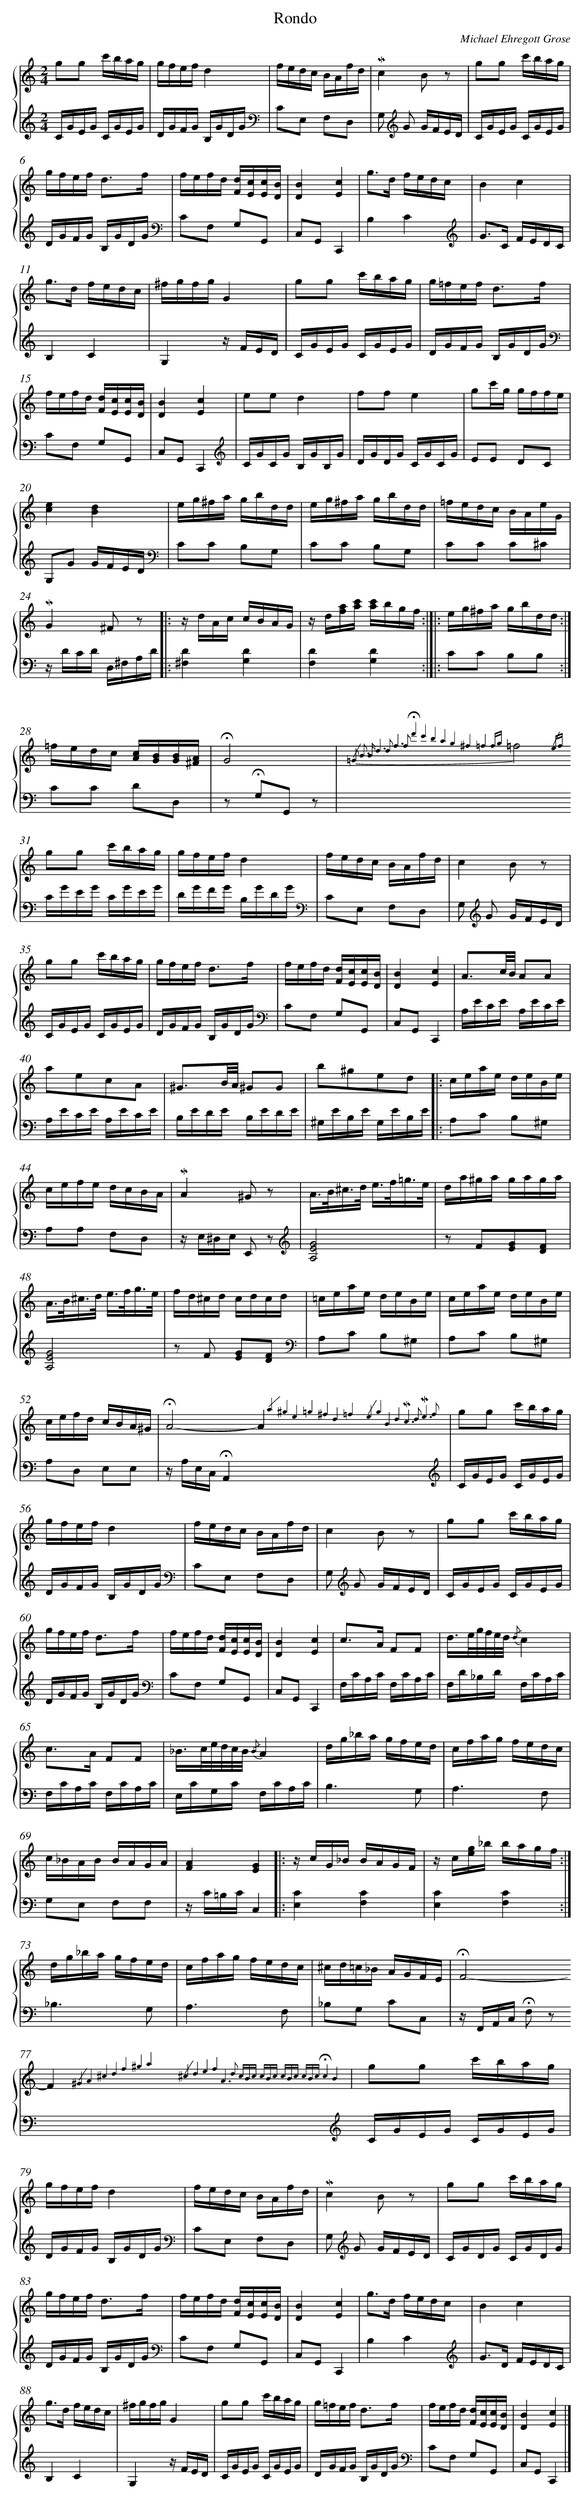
X:1
T: Rondo
C: Michael Ehregott Grose
L: 1/16
M: 2/4
%%staves {1 2}
V: 1 clef=treble
V: 2 clef=treble
K: C
[V:1] g2g2 c'bag |
[V:2] CGEG CGEG |
[V:1] gfefd4 |
[V:2] DGFG B,GDG |
[V:1] fedc BAfd |
[V:2] [K:clef=bass]C2E,2 F,2D,2 |
[V:1] !mordent!c4B2 z2 |
[V:2] G,2[K:clef=treble] G2 GFED |
[V:1] g2g2 c'bag |
[V:2] CGEG CGEG |
[V:1] gfef2< d2f |
[V:2] DGFG B,GDG |
[V:1] fefd [dF][cE][cE][BD] |
[V:2] [K:clef=bass]C2F,2 G,2G,,2 |
[V:1] [B4D4][c4E4] |
[V:2] C,2G,,2C,,4 |
[V:1] g2>d2 fedc |
[V:2] B,4C4 |
[V:1] B4c4 |
[V:2] [K:clef=treble]G2>C2 FEDC |
[V:1] g2>d2 fedc |
[V:2] B,4C4 |
[V:1] ^fgfgG4 |
[V:2] G,4z FED |
[V:1] g2g2 c'bag |
[V:2] CGEG CGEG |
[V:1] g=fef2< d2f |
[V:2] DGFG B,GDG |
[V:1] fefd [dF][cE][cE][BD] |
[V:2] [K:clef=bass]C2F,2 G,2G,,2 |
[V:1] [B4D4][c4E4] |
[V:2] C,2G,,2C,,4 |
[V:1] e2e2d4 |
[V:2] [K:clef=treble]CGCG B,GB,G |
[V:1] f2f2e4 |
[V:2] DGDG CGCG |
[V:1] g2c'g gffe |
[V:2] E2E2 D2C2 |
[V:1] [e4c4][d4B4] |
[V:2] G,2G2 GFED |
[V:1] eg^fa gbdd |
[V:2] [K:clef=bass]C2C2 B,2G,2 |
[V:1] eg^fa gbdd |
[V:2] C2C2 B,2G,2 |
[V:1] =fedc BAeG |
[V:2] C2C2 C2^C2 |
[V:1] !mordent!G4^F2 z2 ]|:
[V:2] z DCD D,^F,A,D ]|:
[V:1] z dAc cBAG |
[V:2] [D4^F,4][D4G,4] |
[V:1] z d[af][c'a] [c'a]bgf :|]|:
[V:2] [D4F,4][D4G,4] :|]|:
[V:1] eg^fa gbdd :|]
[V:2] C2C2 B,2B,2 :|]
[V:1] =fedc [cA][BG][BG][A^F] |
[V:2] C2C2 D2D,2 |
[V:1] !fermata!G8 |
[V:2] z2 !fermata!G,2G,,2 z2 |
[V:1] {/=G2 z2 B3 B d6 d2 f6 f2 !fermata!d'4 c'4 b4 a4 g4 ^f4 =f4 fg}=f8{/ef} & x8 [|]
[V:2] x8 [|]
[V:1] g2g2 c'bag |
[V:2] CGEG CGEG |
[V:1] gfefd4 |
[V:2] DGFG B,GDG |
[V:1] fedc BAfd |
[V:2] [K:clef=bass]C2E,2 F,2D,2 |
[V:1] c4B2 z2 |
[V:2] G,2[K:clef=treble] G2 GFED |
[V:1] g2g2 c'bag |
[V:2] CGEG CGEG |
[V:1] gfef2< d2f |
[V:2] DGFG B,GDG |
[V:1] fefd [dF][cE][cE][BD] |
[V:2] [K:clef=bass]C2F,2 G,2G,,2 |
[V:1] [B4D4][c4E4] |
[V:2] C,2G,,2C,,4 |
[V:1] A3c/B/ A2A2 |
[V:2] A,ECE A,ECE |
[V:1] a2e2c2A2 |
[V:2] A,ECE A,ECE |
[V:1] ^G3B/A/ ^G2G2 |
[V:2] B,EDE B,EDE |
[V:1] b2^g2e2d2 ]|:
[V:2] ^G,EB,E G,EB,E ]|:
[V:1] ceae deBe |
[V:2] A,2C2 B,2^G,2 |
[V:1] cefe dcBA |
[V:2] A,2A,2 F,2D,2 |
[V:1] !mordent!A4^G2 z2 |
[V:2] z E,^D,E, E,,2 z2 |
[V:1] A>B^c>d e>f=g3/e/ |
[V:2] [K:clef=treble][G8E8A,8] |
[V:1] da^ga gaga |
[V:2] z2 F2[G2E2][F2D2] |
[V:1] A>B^c>d e>fg3/e/ |
[V:2] [G8E8A,8] |
[V:1] fd^cd cdcd |
[V:2] z2 F2 [G2E2][F2D2] |
[V:1] =ceae deBe |
[V:2] [K:clef=bass]A,2C2 B,2^G,2 |
[V:1] ceae deBe |
[V:2] A,2C2 B,2^G,2 |
[V:1] cefd cBA^G |
[V:2] A,2D,2 E,2E,2 |
[V:1] !fermata!A8- [|]
[V:2] z A,E,C,!fermata!A,,4 [|]
[V:1] A4{/a4 ^g4 e4 =g8 ^f4 d4 =f8}x4{/e4 g4 B4 d4 !mordent!c6 d2 !mordent!e6 f2} |
[V:2] x8 |
[V:1] g2g2 c'bag |
[V:2] [K:clef=treble]CGEG CGEG |
[V:1] gfefd4 |
[V:2] DGFG B,GDG |
[V:1] fedc BAfd |
[V:2] [K:clef=bass]C2E,2 F,2D,2 |
[V:1] c4B2 z2 |
[V:2] G,2[K:clef=treble] G2 GFED |
[V:1] g2g2 c'bag |
[V:2] CGEG CGEG |
[V:1] gfef2< d2f |
[V:2] DGFG B,GDG |
[V:1] fefd [dF][cE][cE][BD] |
[V:2] [K:clef=bass]C2F,2 G,2G,,2 |
[V:1] [B4D4][c4E4] |
[V:2] C,2G,,2C,,4 |
[V:1] c2>A2 F2F2 |
[V:2] F,CA,C F,CA,C |
[V:1] d>eg/f/e/d/ {/d}c4 |
[V:2] F,D_B,D F,CA,C |
[V:1] c2>A2 F2F2 |
[V:2] F,CA,C F,CA,C |
[V:1] _B>ce/d/c/B/ {/B}A4 |
[V:2] E,CG,C F,CA,C |
[V:1] dg_ba gfed |
[V:2] B,6G,2 |
[V:1] cfag fedc |
[V:2] A,6F,2 |
[V:1] c_BAB BAGA |
[V:2] G,2E,2 F,2F,2 |
[V:1] [A4F4][G4E4] ]|:
[V:2] z C=B,CC,4 ]|:
[V:1] z cG_B BAGF |
[V:2] [C4E,4][C4F,4] |
[V:1] z c[ge]_b bagf :|]
[V:2] [C4E,4][C4F,4] :|]
[V:1] dg_ba gfed |
[V:2] _B,6G,2 |
[V:1] cfag fedc |
[V:2] A,6F,2 |
[V:1] ^cd=c_B AGFE |
[V:2] _B,2G,2 C2C,2 |
[V:1] !fermata!F8- [|]
[V:2] z F,,A,,C, !fermata!F,2 z2 [|]
[V:1] F4{/^G4 A4 ^c4 d4 f4 ^g4 a4}x4{/^c4 d4 e4 f4 A6 d2 c5/12B5/12c5/12 c5/12B5/12c5/12 cBc cBc !fermata!c8 B4} |
[V:2] x8 [|]
[V:1] g2g2 c'bag |
[V:2] [K:clef=treble]CGEG CGEG |
[V:1] gfefd4 |
[V:2] DGFG B,GDG |
[V:1] fedc BAfd |
[V:2] [K:clef=bass]C2E,2 F,2D,2 |
[V:1] !mordent!c4B2 z2 |
[V:2] G,2[K:clef=treble] G2 GFED |
[V:1] g2g2 c'bag |
[V:2] CGDG CGDG |
[V:1] gfef2< d2f |
[V:2] DGFG B,GDG |
[V:1] fefd [dF][cE][cE][BD] |
[V:2] [K:clef=bass]C2F,2 G,2G,,2 |
[V:1] [B4D4][c4E4] |
[V:2] C,2G,,2C,,4 |
[V:1] g2>d2 fedc |
[V:2] B,4C4 |
[V:1] B4c4 |
[V:2] [K:clef=treble]G2>D2 FEDC |
[V:1] g2>d2 fedc |
[V:2] B,4C4 |
[V:1] ^fgfgG4 |
[V:2] G,4z FED |
[V:1] g2g2 c'bag |
[V:2] CGEG CGEG |
[V:1] g=fef2< d2f |
[V:2] DGFG B,GDG |
[V:1] fefd [dF][cE][cE][BD] |
[V:2] [K:clef=bass]C2F,2 G,2G,,2 |
[V:1] [B4D4][c4E4] |]
[V:2] C,2G,,2C,,4 |]
